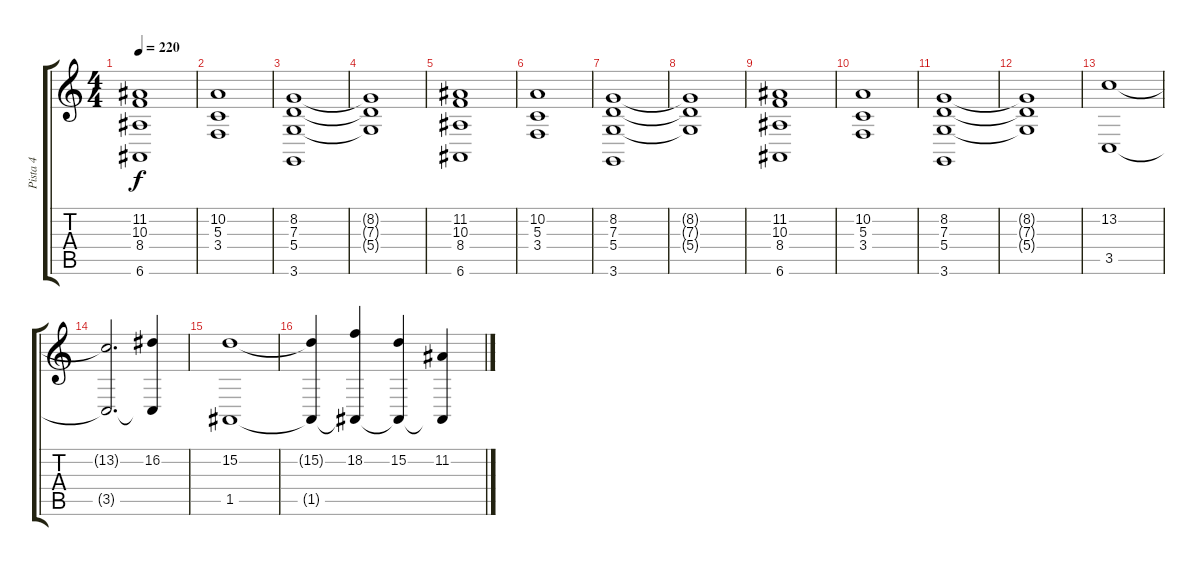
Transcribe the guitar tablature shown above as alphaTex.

\track ("Pista 4" "Pista 4") {instrument stringensemble1}
\staff {score tabs}
\tuning (E4 B3 G3 D3 A2 E2) {hide}
\ts (4 4)
\tempo 220
\clef g2
\ks c
(11.2 10.3 8.4 6.6).1{dy f} |
(10.2 5.3 3.4).1 |
(8.2 7.3 5.4 3.6).1 |
(8.2{t} 7.3{t} 5.4{t}).1 |
(11.2 10.3 8.4 6.6).1 |
(10.2 5.3 3.4).1 |
(8.2 7.3 5.4 3.6).1 |
(8.2{t} 7.3{t} 5.4{t}).1 |
(11.2 10.3 8.4 6.6).1 |
(10.2 5.3 3.4).1 |
(8.2 7.3 5.4 3.6).1 |
(8.2{t} 7.3{t} 5.4{t}).1 |
(13.2 3.5).1 |
(13.2{t} 3.5{t}).2{d} (16.2 3.5{t}).4 |
(15.2 1.5).1 |
(15.2{t} 1.5{t}).4 (18.2 1.5{t}).4 (15.2 1.5{t}).4 (11.2 1.5{t}).4
